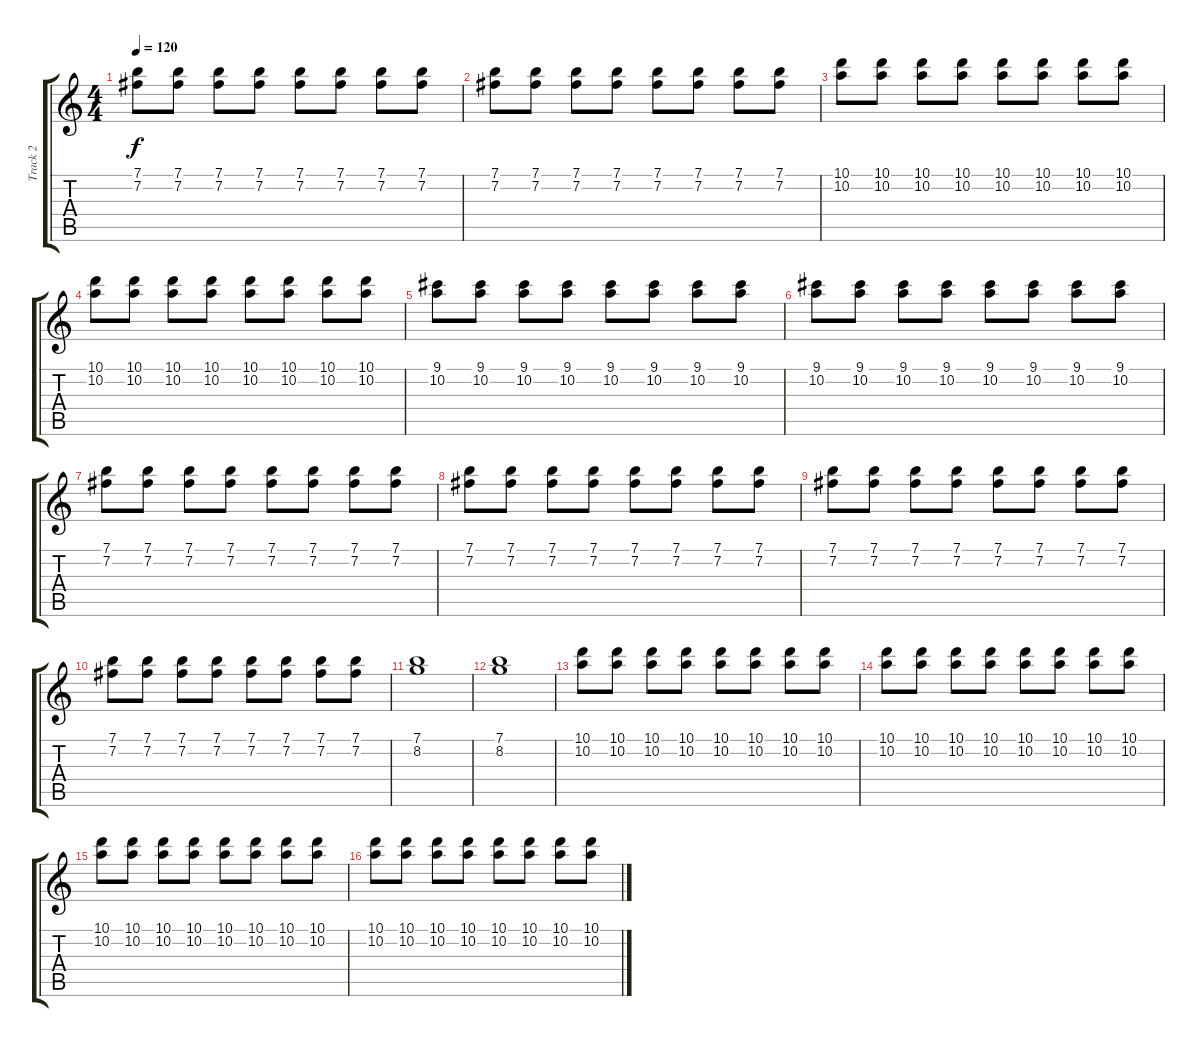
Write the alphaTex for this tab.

\track ("Track 2" "Track 2") {instrument acousticguitarsteel}
\staff {score tabs}
\tuning (E4 B3 G3 D3 A2 E2) {hide}
\ts (4 4)
\tempo 120
\clef g2
\ks c
(7.1 7.2).8{dy f} (7.1 7.2).8 (7.1 7.2).8 (7.1 7.2).8 (7.1 7.2).8 (7.1 7.2).8 (7.1 7.2).8 (7.1 7.2).8 |
(7.1 7.2).8 (7.1 7.2).8 (7.1 7.2).8 (7.1 7.2).8 (7.1 7.2).8 (7.1 7.2).8 (7.1 7.2).8 (7.1 7.2).8 |
(10.1 10.2).8 (10.1 10.2).8 (10.1 10.2).8 (10.1 10.2).8 (10.1 10.2).8 (10.1 10.2).8 (10.1 10.2).8 (10.1 10.2).8 |
(10.1 10.2).8 (10.1 10.2).8 (10.1 10.2).8 (10.1 10.2).8 (10.1 10.2).8 (10.1 10.2).8 (10.1 10.2).8 (10.1 10.2).8 |
(9.1 10.2).8 (9.1 10.2).8 (9.1 10.2).8 (9.1 10.2).8 (9.1 10.2).8 (9.1 10.2).8 (9.1 10.2).8 (9.1 10.2).8 |
(9.1 10.2).8 (9.1 10.2).8 (9.1 10.2).8 (9.1 10.2).8 (9.1 10.2).8 (9.1 10.2).8 (9.1 10.2).8 (9.1 10.2).8 |
(7.1 7.2).8 (7.1 7.2).8 (7.1 7.2).8 (7.1 7.2).8 (7.1 7.2).8 (7.1 7.2).8 (7.1 7.2).8 (7.1 7.2).8 |
(7.1 7.2).8 (7.1 7.2).8 (7.1 7.2).8 (7.1 7.2).8 (7.1 7.2).8 (7.1 7.2).8 (7.1 7.2).8 (7.1 7.2).8 |
(7.1 7.2).8 (7.1 7.2).8 (7.1 7.2).8 (7.1 7.2).8 (7.1 7.2).8 (7.1 7.2).8 (7.1 7.2).8 (7.1 7.2).8 |
(7.1 7.2).8 (7.1 7.2).8 (7.1 7.2).8 (7.1 7.2).8 (7.1 7.2).8 (7.1 7.2).8 (7.1 7.2).8 (7.1 7.2).8 |
(7.1 8.2).1 |
(7.1 8.2).1 |
(10.1 10.2).8 (10.1 10.2).8 (10.1 10.2).8 (10.1 10.2).8 (10.1 10.2).8 (10.1 10.2).8 (10.1 10.2).8 (10.1 10.2).8 |
(10.1 10.2).8 (10.1 10.2).8 (10.1 10.2).8 (10.1 10.2).8 (10.1 10.2).8 (10.1 10.2).8 (10.1 10.2).8 (10.1 10.2).8 |
(10.1 10.2).8 (10.1 10.2).8 (10.1 10.2).8 (10.1 10.2).8 (10.1 10.2).8 (10.1 10.2).8 (10.1 10.2).8 (10.1 10.2).8 |
(10.1 10.2).8 (10.1 10.2).8 (10.1 10.2).8 (10.1 10.2).8 (10.1 10.2).8 (10.1 10.2).8 (10.1 10.2).8 (10.1 10.2).8
